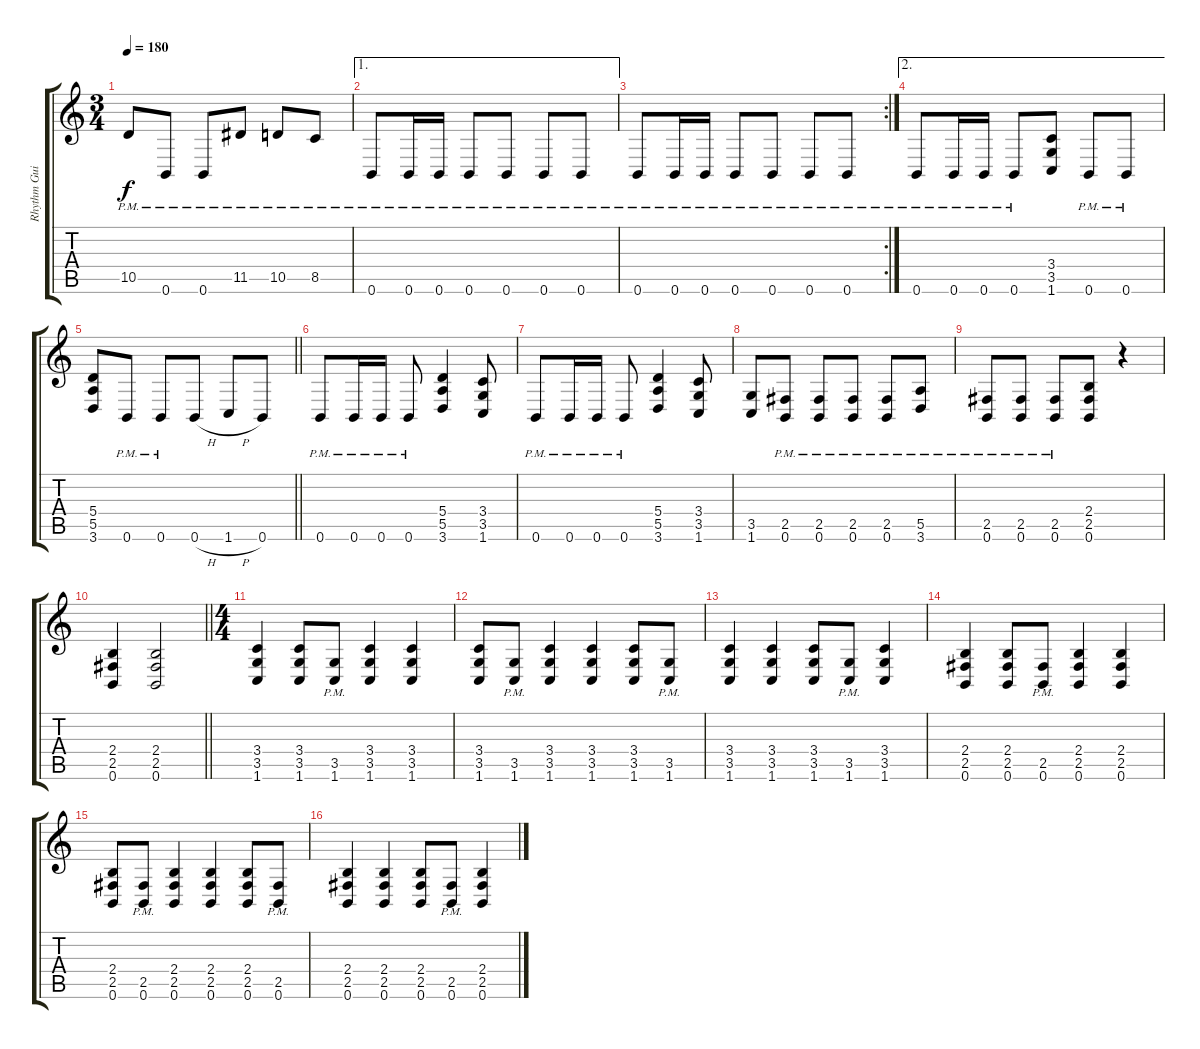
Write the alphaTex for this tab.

\track ("Rhythm Guitar 2" "Rhythm Gui") {instrument distortionguitar}
\staff {score tabs}
\tuning (B3 Gb3 D3 A2 E2 B1) {hide}
\ts (3 4)
\tempo 180
\clef g2
\ks c
10.5{pm}.8{dy f} 0.6{pm}.8 0.6{pm}.8 11.5{pm}.8 10.5{pm}.8 8.5{pm}.8 |
\ae 1
0.6{pm}.8 0.6{pm}.16 0.6{pm}.16 0.6{pm}.8 0.6{pm}.8 0.6{pm}.8 0.6{pm}.8 |
\rc 2
0.6{pm}.8 0.6{pm}.16 0.6{pm}.16 0.6{pm}.8 0.6{pm}.8 0.6{pm}.8 0.6{pm}.8 |
\ae 2
0.6{pm}.8 0.6{pm}.16 0.6{pm}.16 0.6{pm}.8 (3.4 3.5 1.6).8 0.6{pm}.8 0.6{pm}.8 |
\barLineRight lightlight
(5.4 5.5 3.6).8 0.6{pm}.8 0.6{pm}.8 0.6{h}.8 1.6{h}.8 0.6.8 |
0.6{pm}.8 0.6{pm}.16 0.6{pm}.16 0.6{pm}.8 (5.4 5.5 3.6).4 (3.4 3.5 1.6).8 |
0.6{pm}.8 0.6{pm}.16 0.6{pm}.16 0.6{pm}.8 (5.4 5.5 3.6).4 (3.4 3.5 1.6).8 |
(3.5 1.6).8 (2.5{pm} 0.6{pm}).8 (2.5{pm} 0.6{pm}).8 (2.5{pm} 0.6{pm}).8 (2.5{pm} 0.6{pm}).8 (5.5{pm} 3.6{pm}).8 |
(2.5{pm} 0.6{pm}).8 (2.5{pm} 0.6{pm}).8 (2.5{pm} 0.6{pm}).8 (2.4 2.5 0.6).8 r.4 |
\barLineRight lightlight
(2.4 2.5 0.6).4 (2.4 2.5 0.6).2 |
\ts (4 4)
(3.4 3.5 1.6).4 (3.4 3.5 1.6).8 (3.5{pm} 1.6{pm}).8 (3.4 3.5 1.6).4 (3.4 3.5 1.6).4 |
(3.4 3.5 1.6).8 (3.5{pm} 1.6{pm}).8 (3.4 3.5 1.6).4 (3.4 3.5 1.6).4 (3.4 3.5 1.6).8 (3.5{pm} 1.6{pm}).8 |
(3.4 3.5 1.6).4 (3.4 3.5 1.6).4 (3.4 3.5 1.6).8 (3.5{pm} 1.6{pm}).8 (3.4 3.5 1.6).4 |
(2.4 2.5 0.6).4 (2.4 2.5 0.6).8 (2.5{pm} 0.6{pm}).8 (2.4 2.5 0.6).4 (2.4 2.5 0.6).4 |
(2.4 2.5 0.6).8 (2.5{pm} 0.6{pm}).8 (2.4 2.5 0.6).4 (2.4 2.5 0.6).4 (2.4 2.5 0.6).8 (2.5{pm} 0.6{pm}).8 |
(2.4 2.5 0.6).4 (2.4 2.5 0.6).4 (2.4 2.5 0.6).8 (2.5{pm} 0.6{pm}).8 (2.4 2.5 0.6).4
